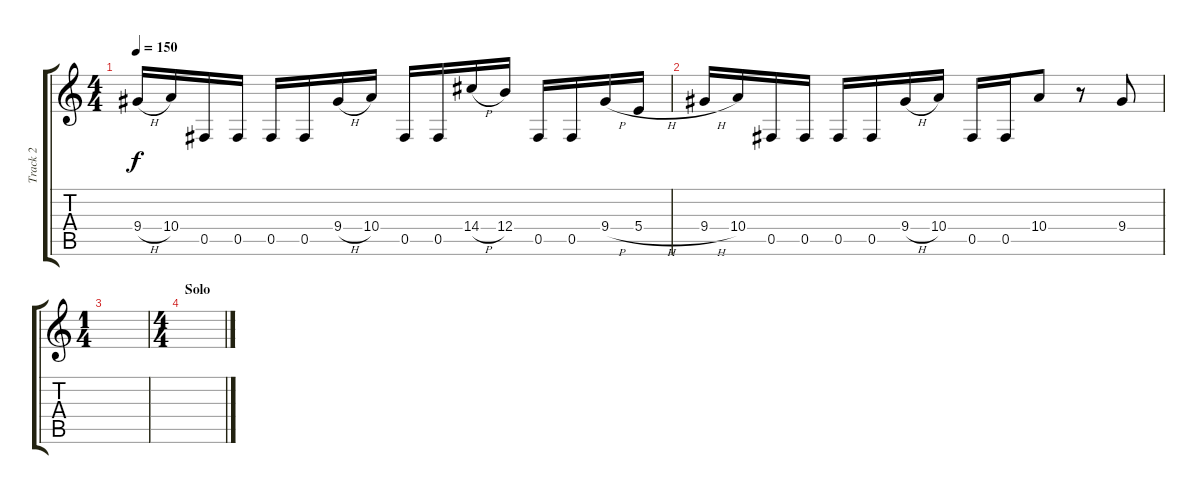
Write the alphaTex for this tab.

\track ("Track 2" "Track 2") {instrument overdrivenguitar}
\staff {score tabs}
\tuning (Db4 Ab3 E3 B2 Gb2 Db2) {hide}
\ts (4 4)
\tempo 150
\clef g2
\ks c
9.4{h}.16{dy f} 10.4.16 0.5.16 0.5.16 0.5.16 0.5.16 9.4{h}.16 10.4.16 0.5.16 0.5.16 14.4{h}.16 12.4.16 0.5.16 0.5.16 9.4{h}.16 5.4{h}.16 |
9.4{h}.16 10.4.16 0.5.16 0.5.16 0.5.16 0.5.16 9.4{h}.16 10.4.16 0.5.16 0.5.16 10.4.8 r.8 9.4.8 |
\ts (1 4)
|
\ts (4 4)
\section ("" "Solo")
